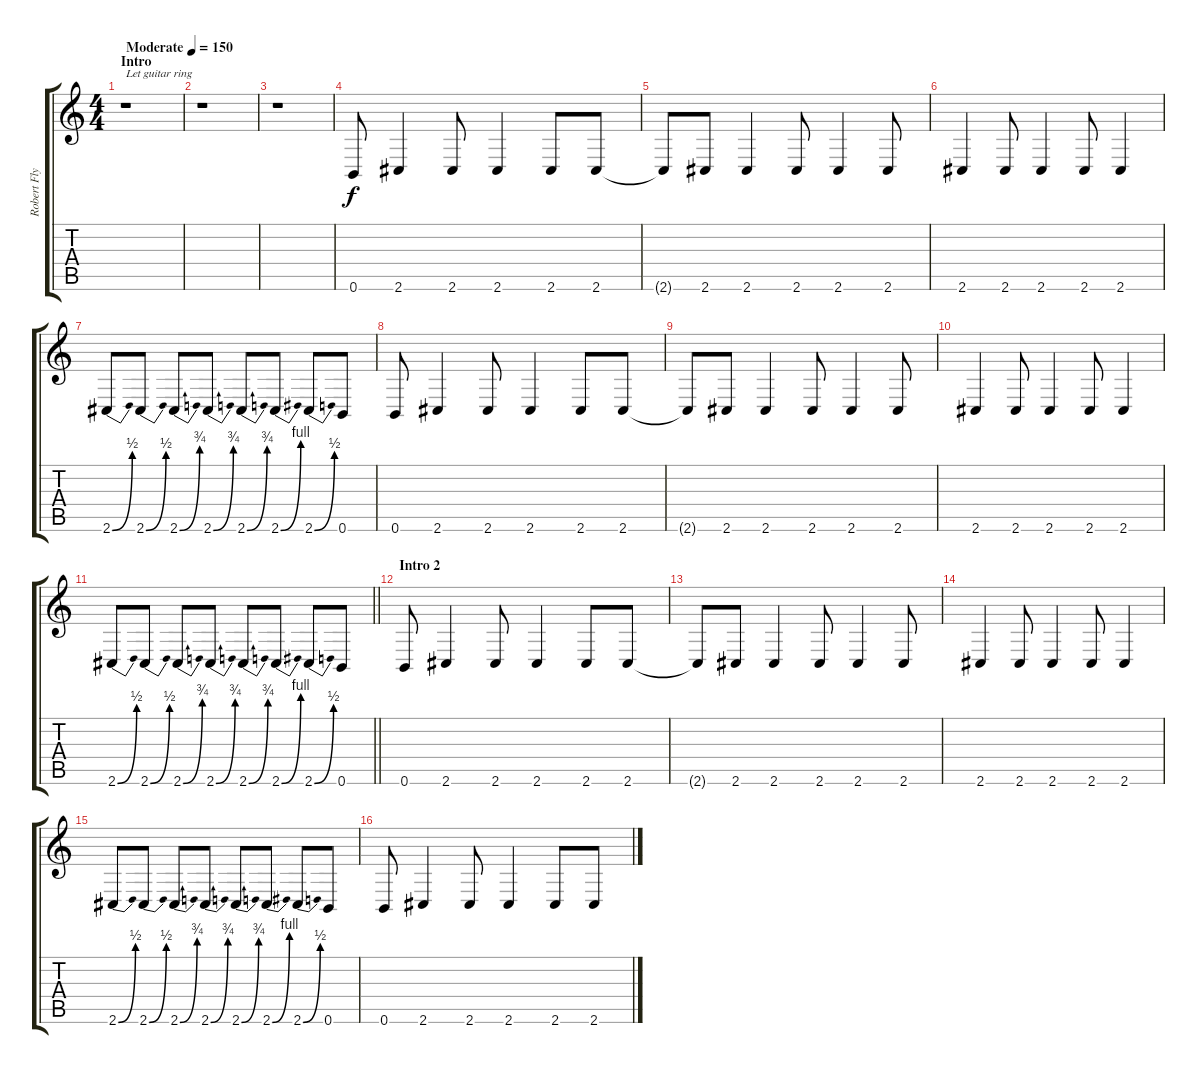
\track ("Robert Flynn" "Robert Fly") {instrument distortionguitar}
\staff {score tabs}
\tuning (Db4 Ab3 E3 B2 Gb2 B1) {hide}
\ts (4 4)
\section ("" "Intro")
\tempo (150 "Moderate")
\tempo 145
\tempo (150 "Moderate")
\clef g2
\ks c
r.1{txt "Let guitar ring" dy f instrument distortionguitar} |
r.1 |
r.1 |
0.6.8{instrument distortionguitar} 2.6.4 2.6.8 2.6.4 2.6.8 2.6.8 |
2.6{t}.8 2.6.8 2.6.4 2.6.8 2.6.4 2.6.8 |
2.6.4 2.6.8 2.6.4 2.6.8 2.6.4 |
2.6{be (bend 0 0 60 2)}.8 2.6{be (bend 0 0 60 2)}.8 2.6{be (bend 0 0 60 3)}.8 2.6{be (bend 0 0 60 3)}.8 2.6{be (bend 0 0 60 3)}.8 2.6{be (bend 0 0 60 4)}.8 2.6{be (bend 0 0 60 2)}.8 0.6.8 |
0.6.8 2.6.4 2.6.8 2.6.4 2.6.8 2.6.8 |
2.6{t}.8 2.6.8 2.6.4 2.6.8 2.6.4 2.6.8 |
2.6.4 2.6.8 2.6.4 2.6.8 2.6.4 |
\barLineRight lightlight
2.6{be (bend 0 0 60 2)}.8 2.6{be (bend 0 0 60 2)}.8 2.6{be (bend 0 0 60 3)}.8 2.6{be (bend 0 0 60 3)}.8 2.6{be (bend 0 0 60 3)}.8 2.6{be (bend 0 0 60 4)}.8 2.6{be (bend 0 0 60 2)}.8 0.6.8 |
\section ("" "Intro 2")
0.6.8 2.6.4 2.6.8 2.6.4 2.6.8 2.6.8 |
2.6{t}.8 2.6.8 2.6.4 2.6.8 2.6.4 2.6.8 |
2.6.4 2.6.8 2.6.4 2.6.8 2.6.4 |
2.6{be (bend 0 0 60 2)}.8 2.6{be (bend 0 0 60 2)}.8 2.6{be (bend 0 0 60 3)}.8 2.6{be (bend 0 0 60 3)}.8 2.6{be (bend 0 0 60 3)}.8 2.6{be (bend 0 0 60 4)}.8 2.6{be (bend 0 0 60 2)}.8 0.6.8 |
0.6.8 2.6.4 2.6.8 2.6.4 2.6.8 2.6.8
